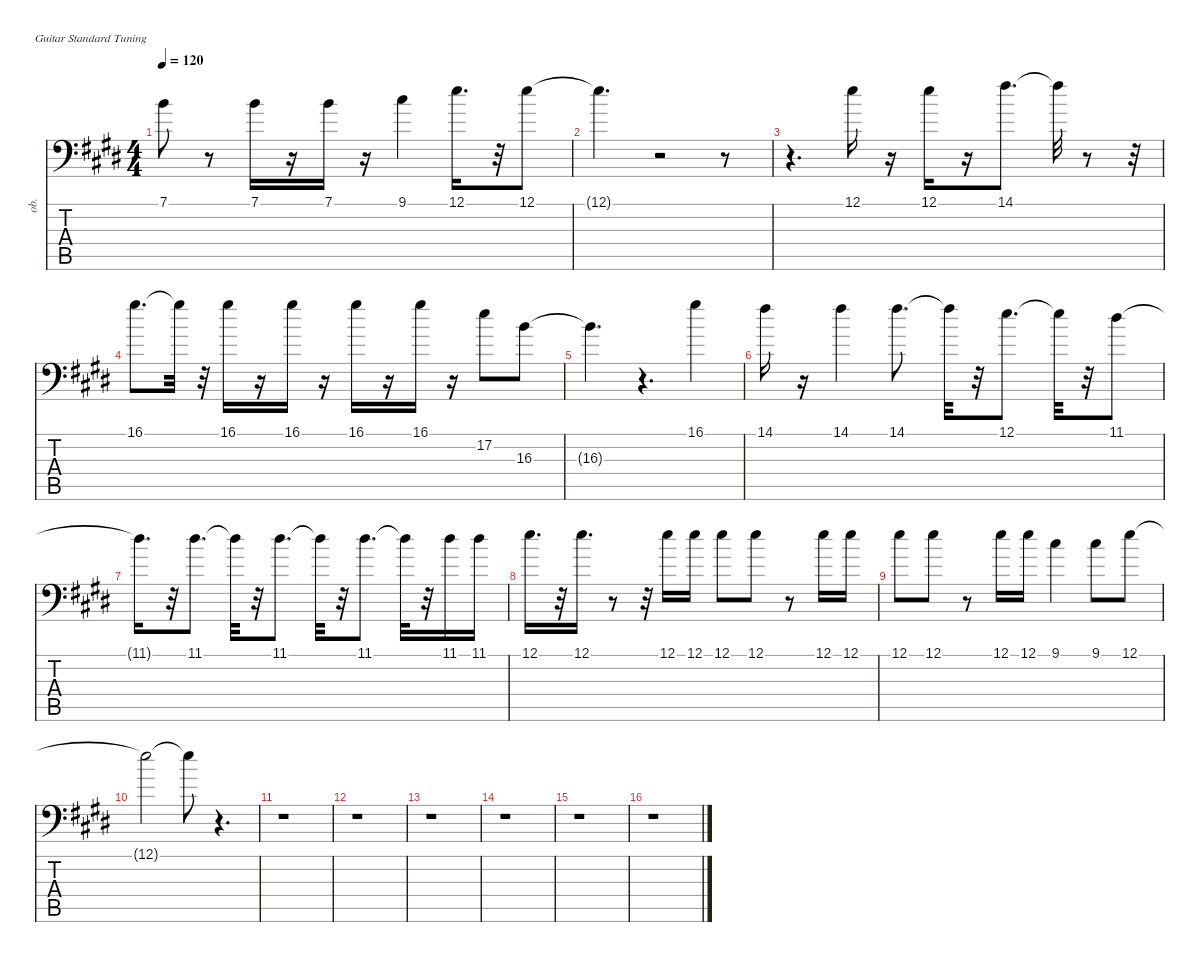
\defaultSystemsLayout 4
\hideDynamics
\bracketExtendMode nobrackets
\track ("Vocal" "ob.") {instrument oboe}
\staff {score tabs}
\tuning (E4 B3 G3 D3 A2 E2)
\ts (4 4)
\tempo 120
\clef f4
\ks e
7.1{t acc forcenatural}.8{dy f beam Down} r.8{beam Down} 7.1{acc forcenatural}.16{beam Down} r.16{beam Down} 7.1{acc forcenatural}.16{beam Down} r.16{beam Down} 9.1{acc #}.4{beam Down} 12.1{acc forcenatural}.16{d beam Down} r.32{beam Down} 12.1{acc forcenatural}.8{beam Down} |
12.1{t acc forcenatural}.4{d beam Down} r.2{beam Down} r.8{beam Down} |
r.4{d beam Down} 12.1{acc forcenatural}.16{beam Down} r.16{beam Down} 12.1{acc forcenatural}.16{beam Down} r.16{beam Down} 14.1{acc #}.8{d beam Down} 14.1{t acc #}.32{beam Down} r.8{beam Down} r.32{beam Down} |
16.1{acc #}.8{d beam Down} 16.1{t acc #}.32{beam Down} r.32{beam Down} 16.1{acc #}.16{beam Down} r.16{beam Down} 16.1{acc #}.16{beam Down} r.16{beam Down} 16.1{acc #}.16{beam Down} r.16{beam Down} 16.1{acc #}.16{beam Down} r.16{beam Down} 17.2{acc forcenatural}.8{beam Down} 16.3{acc forcenatural}.8{beam Down} |
16.3{t acc forcenatural}.4{d beam Down} r.4{d beam Down} 16.1{acc #}.4{dy mf beam Down} |
14.1{acc #}.16{dy f beam Down} r.16{beam Down} 14.1{acc #}.4{dy mf beam Down} 14.1{acc #}.8{d dy f beam Down} 14.1{t acc #}.32{beam Down} r.32{beam Down} 12.1{acc forcenatural}.8{d beam Down} 12.1{t acc forcenatural}.32{beam Down} r.32{beam Down} 11.1{acc #}.8{beam Down} |
11.1{t acc #}.16{d beam Down} r.32{beam Down} 11.1{acc #}.8{d beam Down} 11.1{t acc #}.32{beam Down} r.32{beam Down} 11.1{acc #}.8{d beam Down} 11.1{t acc #}.32{beam Down} r.32{beam Down} 11.1{acc #}.8{d dy mf beam Down} 11.1{t acc #}.32{dy f beam Down} r.32{beam Down} 11.1{acc #}.16{beam Down} 11.1{acc #}.16{beam Down} |
12.1{acc forcenatural}.16{d beam Down} r.32{beam Down} 12.1{acc forcenatural}.16{d beam Down} r.8{beam Down} r.32{beam Down} 12.1{acc forcenatural}.16{beam Down} 12.1{acc forcenatural}.16{beam Down} 12.1{acc forcenatural}.8{beam Down} 12.1{acc forcenatural}.8{beam Down} r.8{beam Down} 12.1{acc forcenatural}.16{beam Down} 12.1{acc forcenatural}.16{beam Down} |
12.1{acc forcenatural}.8{beam Down} 12.1{acc forcenatural}.8{beam Down} r.8{beam Down} 12.1{acc forcenatural}.16{dy mf beam Down} 12.1{acc forcenatural}.16{dy f beam Down} 9.1{acc #}.4{beam Down} 9.1{acc #}.8{beam Down} 12.1{acc forcenatural}.8{dy mf beam Down} |
12.1{t acc forcenatural}.2{dy f beam Down} 12.1{t acc forcenatural}.8{beam Down} r.4{d beam Down} |
r.1{beam Down} |
r.1{beam Down} |
r.1{beam Down} |
r.1{beam Down} |
r.1{beam Down} |
r.1{beam Down}
